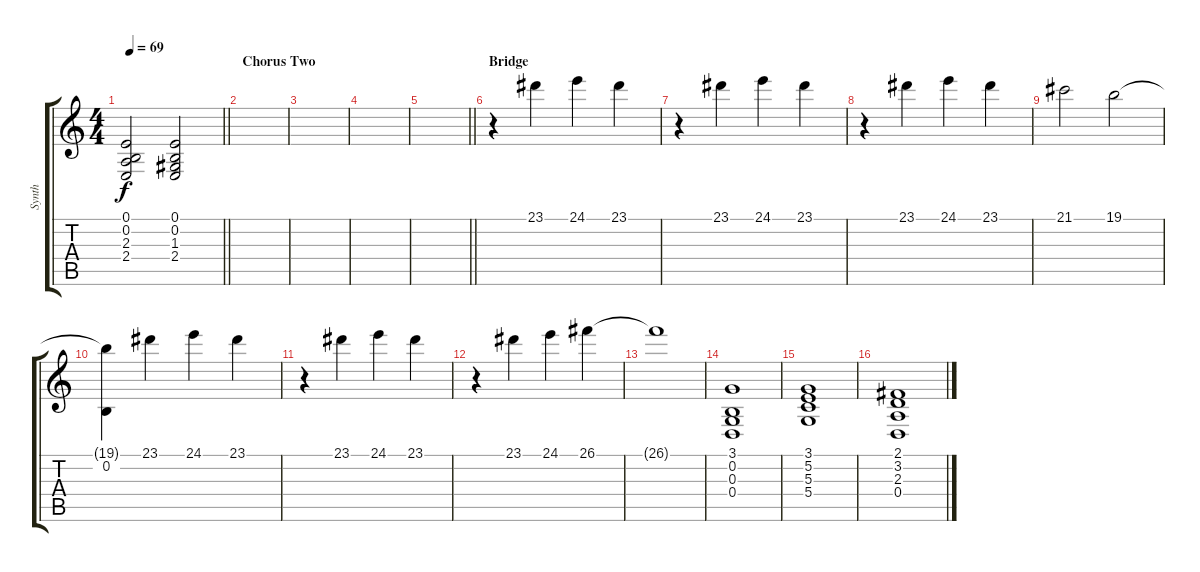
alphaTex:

\track ("Synth" "Synth") {instrument stringensemble1}
\staff {score tabs}
\tuning (E4 B3 G3 D3 A2 E2) {hide}
\ts (4 4)
\tempo 69
\clef g2
\barLineRight lightlight
\ks c
(0.1 0.2 2.3 2.4).2{dy f} (0.1 0.2 1.3 2.4).2 |
\section ("" "Chorus Two")
|
|
|
\barLineRight lightlight
|
\section ("" "Bridge")
r.4{volume 11} 23.1.4 24.1.4 23.1.4 |
r.4 23.1.4 24.1.4 23.1.4 |
r.4 23.1.4 24.1.4 23.1.4 |
21.1.2 19.1.2 |
(19.1{t} 0.2).4 23.1.4 24.1.4 23.1.4 |
r.4 23.1.4 24.1.4 23.1.4 |
r.4 23.1.4 24.1.4 26.1.4 |
26.1{t}.1 |
(3.1 0.2 0.3 0.4).1 |
(3.1 5.2 5.3 5.4).1 |
(2.1 3.2 2.3 0.4).1
